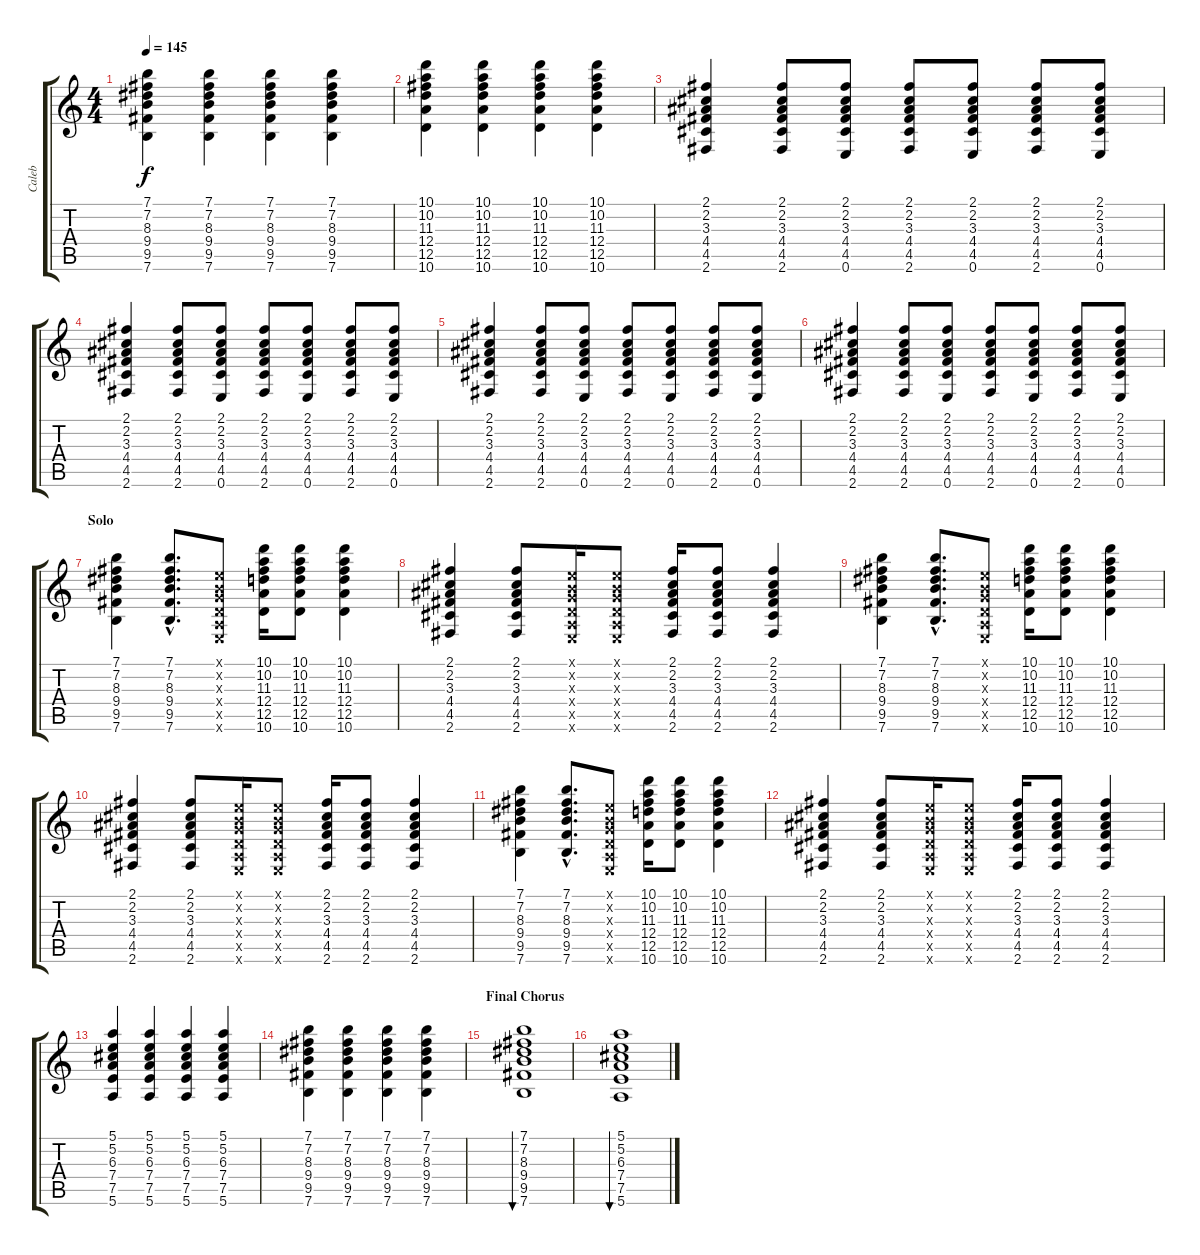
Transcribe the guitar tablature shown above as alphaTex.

\track ("Caleb" "Caleb") {instrument electricguitarclean}
\staff {score tabs}
\tuning (E4 B3 G3 D3 A2 E2) {hide}
\ts (4 4)
\tempo 145
\clef g2
\ks c
(7.1 7.2 8.3 9.4 9.5 7.6).4{dy f} (7.1 7.2 8.3 9.4 9.5 7.6).4 (7.1 7.2 8.3 9.4 9.5 7.6).4 (7.1 7.2 8.3 9.4 9.5 7.6).4 |
(10.1 10.2 11.3 12.4 12.5 10.6).4 (10.1 10.2 11.3 12.4 12.5 10.6).4 (10.1 10.2 11.3 12.4 12.5 10.6).4 (10.1 10.2 11.3 12.4 12.5 10.6).4 |
(2.1 2.2 3.3 4.4 4.5 2.6).4 (2.1 2.2 3.3 4.4 4.5 2.6).8 (2.1 2.2 3.3 4.4 4.5 0.6).8 (2.1 2.2 3.3 4.4 4.5 2.6).8 (2.1 2.2 3.3 4.4 4.5 0.6).8 (2.1 2.2 3.3 4.4 4.5 2.6).8 (2.1 2.2 3.3 4.4 4.5 0.6).8 |
(2.1 2.2 3.3 4.4 4.5 2.6).4 (2.1 2.2 3.3 4.4 4.5 2.6).8 (2.1 2.2 3.3 4.4 4.5 0.6).8 (2.1 2.2 3.3 4.4 4.5 2.6).8 (2.1 2.2 3.3 4.4 4.5 0.6).8 (2.1 2.2 3.3 4.4 4.5 2.6).8 (2.1 2.2 3.3 4.4 4.5 0.6).8 |
(2.1 2.2 3.3 4.4 4.5 2.6).4 (2.1 2.2 3.3 4.4 4.5 2.6).8 (2.1 2.2 3.3 4.4 4.5 0.6).8 (2.1 2.2 3.3 4.4 4.5 2.6).8 (2.1 2.2 3.3 4.4 4.5 0.6).8 (2.1 2.2 3.3 4.4 4.5 2.6).8 (2.1 2.2 3.3 4.4 4.5 0.6).8 |
(2.1 2.2 3.3 4.4 4.5 2.6).4 (2.1 2.2 3.3 4.4 4.5 2.6).8 (2.1 2.2 3.3 4.4 4.5 0.6).8 (2.1 2.2 3.3 4.4 4.5 2.6).8 (2.1 2.2 3.3 4.4 4.5 0.6).8 (2.1 2.2 3.3 4.4 4.5 2.6).8 (2.1 2.2 3.3 4.4 4.5 0.6).8 |
\section ("" "Solo")
(7.1 7.2 8.3 9.4 9.5 7.6).4{volume 8 instrument electricguitarclean} (7.1{hac} 7.2{hac} 8.3{hac} 9.4{hac} 9.5{hac} 7.6{hac}).8{d} (0.1{x} 0.2{x} 0.3{x} 0.4{x} 0.5{x} 0.6{x}).8 (10.1 10.2 11.3 12.4 12.5 10.6).16 (10.1 10.2 11.3 12.4 12.5 10.6).8 (10.1 10.2 11.3 12.4 12.5 10.6).4 |
(2.1 2.2 3.3 4.4 4.5 2.6).4 (2.1 2.2 3.3 4.4 4.5 2.6).8 (0.1{x} 0.2{x} 0.3{x} 0.4{x} 0.5{x} 0.6{x}).16 (0.1{x} 0.2{x} 0.3{x} 0.4{x} 0.5{x} 0.6{x}).8 (2.1 2.2 3.3 4.4 4.5 2.6).16 (2.1 2.2 3.3 4.4 4.5 2.6).8 (2.1 2.2 3.3 4.4 4.5 2.6).4 |
(7.1 7.2 8.3 9.4 9.5 7.6).4 (7.1{hac} 7.2{hac} 8.3{hac} 9.4{hac} 9.5{hac} 7.6{hac}).8{d} (0.1{x} 0.2{x} 0.3{x} 0.4{x} 0.5{x} 0.6{x}).8 (10.1 10.2 11.3 12.4 12.5 10.6).16 (10.1 10.2 11.3 12.4 12.5 10.6).8 (10.1 10.2 11.3 12.4 12.5 10.6).4 |
(2.1 2.2 3.3 4.4 4.5 2.6).4 (2.1 2.2 3.3 4.4 4.5 2.6).8 (0.1{x} 0.2{x} 0.3{x} 0.4{x} 0.5{x} 0.6{x}).16 (0.1{x} 0.2{x} 0.3{x} 0.4{x} 0.5{x} 0.6{x}).8 (2.1 2.2 3.3 4.4 4.5 2.6).16 (2.1 2.2 3.3 4.4 4.5 2.6).8 (2.1 2.2 3.3 4.4 4.5 2.6).4 |
(7.1 7.2 8.3 9.4 9.5 7.6).4 (7.1{hac} 7.2{hac} 8.3{hac} 9.4{hac} 9.5{hac} 7.6{hac}).8{d} (0.1{x} 0.2{x} 0.3{x} 0.4{x} 0.5{x} 0.6{x}).8 (10.1 10.2 11.3 12.4 12.5 10.6).16 (10.1 10.2 11.3 12.4 12.5 10.6).8 (10.1 10.2 11.3 12.4 12.5 10.6).4 |
(2.1 2.2 3.3 4.4 4.5 2.6).4 (2.1 2.2 3.3 4.4 4.5 2.6).8 (0.1{x} 0.2{x} 0.3{x} 0.4{x} 0.5{x} 0.6{x}).16 (0.1{x} 0.2{x} 0.3{x} 0.4{x} 0.5{x} 0.6{x}).8 (2.1 2.2 3.3 4.4 4.5 2.6).16 (2.1 2.2 3.3 4.4 4.5 2.6).8 (2.1 2.2 3.3 4.4 4.5 2.6).4 |
(5.1 5.2 6.3 7.4 7.5 5.6).4{volume 9} (5.1 5.2 6.3 7.4 7.5 5.6).4 (5.1 5.2 6.3 7.4 7.5 5.6).4 (5.1 5.2 6.3 7.4 7.5 5.6).4 |
(7.1 7.2 8.3 9.4 9.5 7.6).4 (7.1 7.2 8.3 9.4 9.5 7.6).4 (7.1 7.2 8.3 9.4 9.5 7.6).4 (7.1 7.2 8.3 9.4 9.5 7.6).4 |
\section ("" "Final Chorus")
(7.1 7.2 8.3 9.4 9.5 7.6).1{bu 60 volume 13} |
(5.1 5.2 6.3 7.4 7.5 5.6).1{bu 60}
